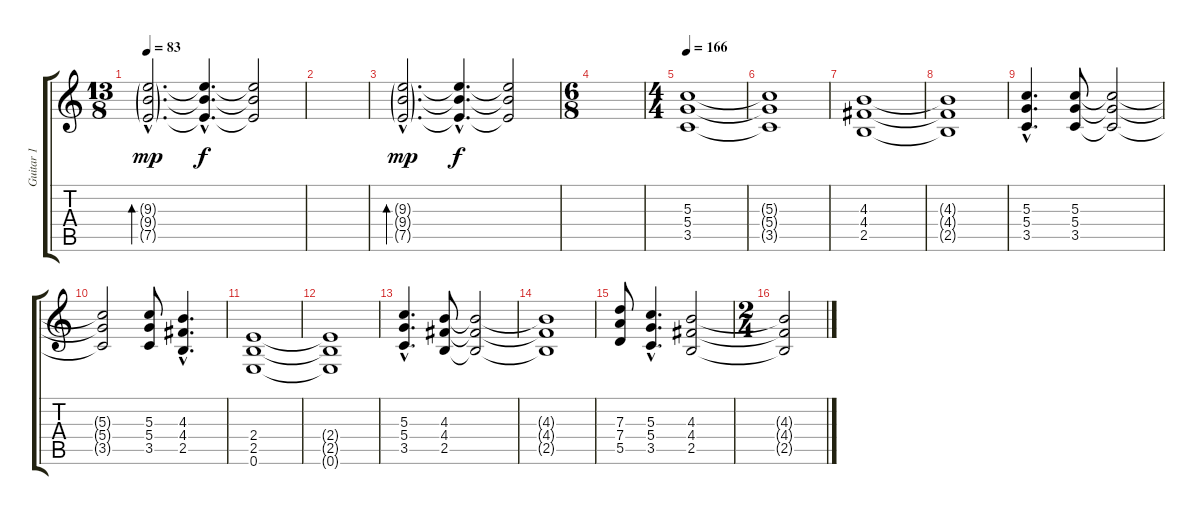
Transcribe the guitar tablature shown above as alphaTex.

\track ("Guitar 1" "Guitar 1") {instrument distortionguitar}
\staff {score tabs}
\tuning (E4 B3 G3 D3 A2 E2) {hide}
\ts (13 8)
\tempo 83
\clef g2
\ks c
(9.3{g hac} 9.4{g hac} 7.5{g hac}).2{d bd 120 dy mp} (9.3{hac t} 9.4{hac t} 7.5{hac t}).4{d dy f} (9.3{t} 9.4{t} 7.5{t}).2 |
|
(9.3{g hac} 9.4{g hac} 7.5{g hac}).2{d bd 120 dy mp} (9.3{hac t} 9.4{hac t} 7.5{hac t}).4{d dy f} (9.3{t} 9.4{t} 7.5{t}).2 |
\ts (6 8)
|
\ts (4 4)
\tempo 166
(5.3 5.4 3.5).1 |
(5.3{t} 5.4{t} 3.5{t}).1 |
(4.3 4.4 2.5).1 |
(4.3{t} 4.4{t} 2.5{t}).1 |
(5.3{hac} 5.4{hac} 3.5{hac}).4{d} (5.3 5.4 3.5).8 (5.3{t} 5.4{t} 3.5{t}).2 |
(5.3{t} 5.4{t} 3.5{t}).2 (5.3 5.4 3.5).8 (4.3{hac} 4.4{hac} 2.5{hac}).4{d} |
(2.4 2.5 0.6).1 |
(2.4{t} 2.5{t} 0.6{t}).1 |
(5.3{hac} 5.4{hac} 3.5{hac}).4{d} (4.3 4.4 2.5).8 (4.3{t} 4.4{t} 2.5{t}).2 |
(4.3{t} 4.4{t} 2.5{t}).1 |
(7.3 7.4 5.5).8 (5.3{hac} 5.4{hac} 3.5{hac}).4{d} (4.3 4.4 2.5).2 |
\ts (2 4)
(4.3{t} 4.4{t} 2.5{t}).2
